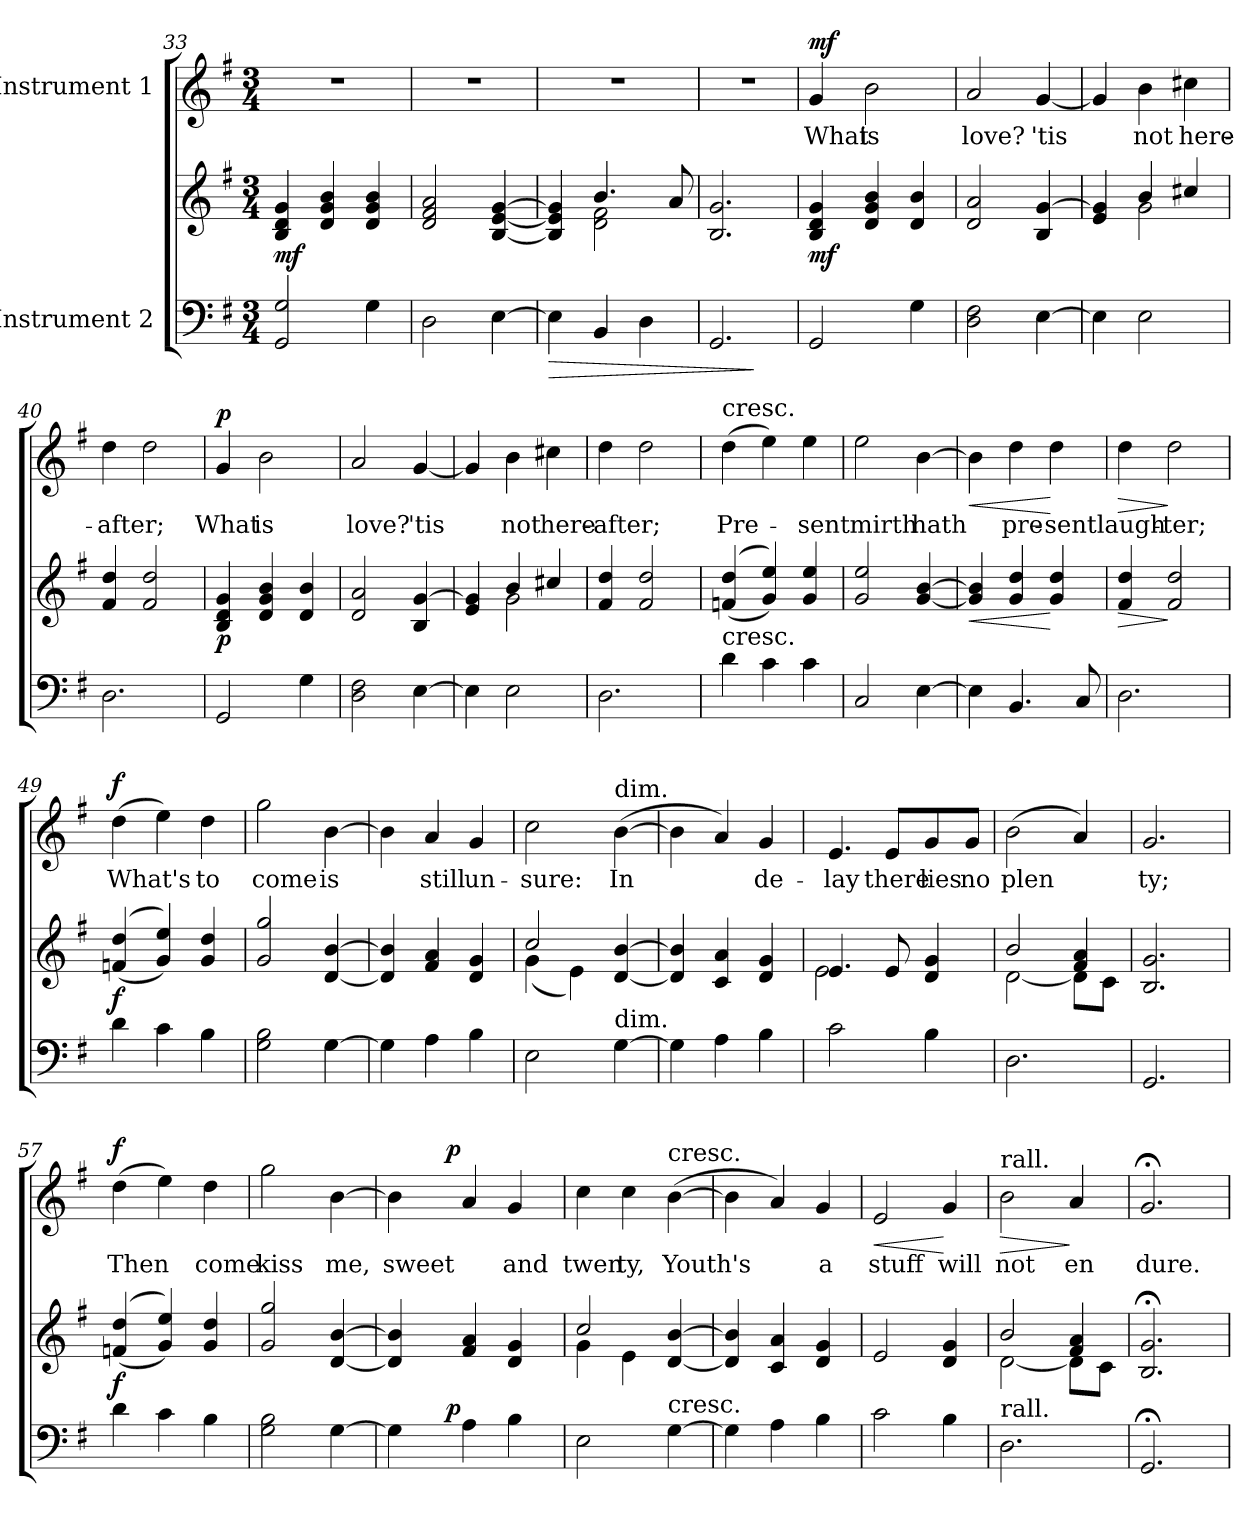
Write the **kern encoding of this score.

**kern	**kern	**dynam	**kern	**text	**dynam
*part2	*part2	*part2	*part1	*part1	*part1
*staff3	*staff2	*staff2/3	*staff1	*staff1	*staff1
*I"Instrument 2	*	*	*I"Instrument 1	*	*
*clefF4	*clefG2	*	*clefG2	*	*
*k[f#]	*k[f#]	*	*k[f#]	*	*
*G:	*G:	*	*G:	*	*
*M3/4	*M3/4	*	*M3/4	*	*
=33	=33	=33	=33	=33	=33
!	!	!LO:DY:b	!LO:N:vis=1	!	!
2GG/ 2G/	4B/ 4d/ 4g/	mf	2.r	.	.
.	4b/ 4g/ 4d/	.	.	.	.
4G\	4d/ 4g/ 4b/	.	.	.	.
=34	=34	=34	=34	=34	=34
!	!	!	!LO:N:vis=1	!	!
2D\	2d/ 2f#/ 2a/	.	2.r	.	.
[>4E\	[>4B/ [>4e/ [>4g/	.	.	.	.
=35	=35	=35	=35	=35	=35
!	!	!LO:HP:b=2	!LO:N:vis=1	!	!
*	*^	*	*	*	*
4E\]	4e/] 4B/] 4g/]	4ryy	>	2.r	.	.
4BB/	4.b/	2d\ 2f#\	.	.	.	.
4D\	.	.	.	.	.	.
.	8a/	.	.	.	.	.
*	*v	*v	*	*	*	*
=36	=36	=36	=36	=36	=36
!	!	!	!LO:N:vis=1	!	!
2.GG/	2.B/ 2.g/	.	2.r	.	.
.	.	]	.	.	.
=37	=37	=37	=37	=37	=37
!	!	!LO:DY:b	!	!LO:LY:b:cj	!LO:DY:a
2GG/	4B/ 4g/ 4d/	mf	4g/	What	mf
!	!	!	!	!LO:LY:b:cj	!
.	4d/ 4b/ 4g/	.	2b\	is	.
4G\	4b/ 4d/	.	.	.	.
!!LO:LB:g=z
=38	=38	=38	=38	=38	=38
!	!	!	!	!LO:LY:b:cj	!
2D\ 2F#\	2d/ 2a/	.	2a/	love?	.
!	!	!	!	!LO:LY:b	!
[>4E\	4B/ [>4g/	.	[<4g/	'tis	.
=39	=39	=39	=39	=39	=39
*	*^	*	*	*	*
4E\]	4e/ 4g/]	4ryy	.	4g/]	.	.
!	!	!	!	!	!LO:LY:b:cj	!
2E\	4b/	2g\	.	4b\	not	.
!	!	!	!	!	!LO:LY:b:cj	!
.	4cc#X/	.	.	4cc#X\	here-	.
*	*v	*v	*	*	*	*
=40	=40	=40	=40	=40	=40
!	!	!	!	!LO:LY:b	!
2.D\	4f#/ 4dd/	.	4dd\	-after;	.
.	2f#/ 2dd/	.	2dd\	.	.
=41	=41	=41	=41	=41	=41
!	!	!LO:DY:b	!	!LO:LY:b:cj	!LO:DY:a
2GG/	4B/ 4d/ 4g/	p	4g/	What	p
!	!	!	!	!LO:LY:b:cj	!
.	4d/ 4g/ 4b/	.	2b\	is	.
4G\	4b/ 4d/	.	.	.	.
=42	=42	=42	=42	=42	=42
!	!	!	!	!LO:LY:b:cj	!
2D\ 2F#\	2d/ 2a/	.	2a/	love?	.
!	!	!	!	!LO:LY:b	!
[>4E\	4B/ [>4g/	.	[<4g/	'tis	.
=43	=43	=43	=43	=43	=43
*	*^	*	*	*	*
4E\]	4e/ 4g/]	4ryy	.	4g/]	.	.
!	!	!	!	!	!LO:LY:b:cj	!
2E\	4b/	2g\	.	4b\	not	.
!	!	!	!	!	!LO:LY:b:cj	!
.	4cc#X/	.	.	4cc#X\	here-	.
*	*v	*v	*	*	*	*
=44	=44	=44	=44	=44	=44
!	!	!	!	!LO:LY:b	!
2.D\	4f#/ 4dd/	.	4dd\	-after;	.
.	2dd/ 2f#/	.	2dd\	.	.
=45	=45	=45	=45	=45	=45
!	!	!	!LO:TX:a:t=cresc.	!	!
!LO:TX:a:t=cresc.	!	!	!	!	!
!	!	!	!	!LO:LY:b	!
4d\	(<(>4fn/ 4dd/	.	(>4dd\	Pre-	.
4c\	4g/ 4ee/))	.	4ee\)	.	.
!	!	!	!	!LO:LY:b:cj	!
4c\	4ee/ 4g/	.	4ee\	-sent	.
=46	=46	=46	=46	=46	=46
!	!	!	!	!LO:LY:b:cj	!
2C/	2g/ 2ee/	.	2ee\	mirth	.
!	!	!	!	!LO:LY:b	!
[<4E\	[>4g/ [>4b/	.	[>4b\	hath	.
!!LO:LB:g=z
=47	=47	=47	=47	=47	=47
!	!	!LO:HP:b	!	!	!LO:HP:b
4E\]	4g/] 4b/]	<	4b\]	.	<
!	!	!	!	!LO:LY:b:cj	!
4.BB/	4g/ 4dd/	.	4dd\	pre-	.
!	!	!	!	!LO:LY:b:cj	!
.	4g/ 4dd/	[	4dd\	-sent	[
8C/	.	.	.	.	.
=48	=48	=48	=48	=48	=48
!	!	!LO:HP:b	!	!LO:LY:b:cj	!LO:HP:b
2.D\	4f#/ 4dd/	>	4dd\	laugh-	>
!	!	!	!	!LO:LY:b:cj	!
.	2f#/ 2dd/	]	2dd\	-ter;	]
=49	=49	=49	=49	=49	=49
!	!	!LO:DY:a=2	!	!LO:LY:b	!LO:DY:a
4d\	(<(>4fn/ 4dd/	f	(>4dd\	What's	f
4c\	4g/ 4ee/))	.	4ee\)	.	.
!	!	!	!	!LO:LY:b:cj	!
4B\	4dd/ 4g/	.	4dd\	to	.
=50	=50	=50	=50	=50	=50
!	!	!	!	!LO:LY:b:cj	!
2G\ 2B\	2g/ 2gg/	.	2gg\	come	.
!	!	!	!	!LO:LY:b:cj	!
[>4G\	[>4d/ [>4b/	.	[>4b\	is	.
=51	=51	=51	=51	=51	=51
4G\]	4d/] 4b/]	.	4b\]	.	.
!	!	!	!	!LO:LY:b:cj	!
4A\	4f#/ 4a/	.	4a/	still	.
!	!	!	!	!LO:LY:b:cj	!
4B\	4d/ 4g/	.	4g/	un-	.
=52	=52	=52	=52	=52	=52
*	*^	*	*	*	*
!	!	!	!	!	!LO:LY:b:cj	!
2E\	2cc/	(<4g\	.	2cc\	-sure:	.
.	.	4e\)	.	.	.	.
!	!	!	!	!LO:TX:a:t=dim.	!	!
!LO:TX:a:t=dim.	!	!	!	!	!	!
!	!	!	!	!	!LO:LY:b:cj	!
[>4G\	[>4d/ [>4b/	4ryy	.	(>[>4b\	In	.
*	*v	*v	*	*	*	*
=53	=53	=53	=53	=53	=53
4G\]	4d/] 4b/]	.	4b\]	.	.
4A\	4c/ 4a/	.	4a/)	.	.
!	!	!	!	!LO:LY:b:cj	!
4B\	4d/ 4g/	.	4g/	de-	.
=54	=54	=54	=54	=54	=54
*	*^	*	*	*	*
!	!	!	!	!	!LO:LY:b:cj	!
2c\	4.e/	2e\	.	4.e/	-lay	.
!	!	!	!	!	!LO:LY:b:cj	!
.	8e/	.	.	8e/L	there	.
!	!	!	!	!	!LO:LY:b:cj	!
4B\	4d/ 4g/	4ryy	.	8g/	lies	.
!	!	!	!	!	!LO:LY:b:cj	!
.	.	.	.	8g/J	no	.
!!LO:LB:g=z
=55	=55	=55	=55	=55	=55	=55
!	!	!	!	!	!LO:LY:b	!
2.D\	2b/	[<2d\	.	(>2b\	plen	.
.	4a/ 4f#/	8d\L]	.	4a/)	.	.
.	.	8c\J	.	.	.	.
=56	=56	=56	=56	=56	=56	=56
!	!	!	!	!	!LO:LY:b:cj	!
*	*v	*v	*	*	*	*
2.GG/	2.B/ 2.g/	.	2.g/	ty;	.
=57	=57	=57	=57	=57	=57
!	!	!LO:DY:a=2	!	!LO:LY:b	!LO:DY:a
4d\	(<(>4fn/ 4dd/	f	(>4dd\	Then	f
4c\	4g/ 4ee/))	.	4ee\)	.	.
!	!	!	!	!LO:LY:b:cj	!
4B\	4dd/ 4g/	.	4dd\	come	.
=58	=58	=58	=58	=58	=58
!	!	!	!	!LO:LY:b:cj	!
2G\ 2B\	2g/ 2gg/	.	2gg\	kiss	.
!	!	!	!	!LO:LY:b	!
[>4G\	[>4d/ [>4b/	.	[>4b\	me,	.
=59	=59	=59	=59	=59	=59
!	!	!	!	!LO:LY:b	!
*^	*	*	*^	*	*
4G\]	8ryy	4d/] 4b/]	.	4b\]	8ryy	sweet	.
.	16ryy	.	.	.	16ryy	.	.
.	64ryy	.	.	.	64ryy	.	.
!	!	!	!LO:DY:a=2	!	!	!	!LO:DY:a
.	2ryy	.	p	.	2ryy	.	p
4A\	.	4f#/ 4a/	.	4a/	.	.	.
!	!	!	!	!	!	!LO:LY:b:cj	!
4B\	.	4g/ 4d/	.	4g/	.	and	.
.	32.ryy	.	.	.	32.ryy	.	.
=60	=60	=60	=60	=60	=60	=60	=60
*	*	*^	*	*	*	*	*
!	!	!	!	!	!	!	!LO:LY:b:cj	!
*v	*v	*	*	*	*v	*v	*	*
2E\	2cc/	4g\	.	4cc\	twen	.
!	!	!	!	!	!LO:LY:b:cj	!
.	.	4e\	.	4cc\	ty,	.
!	!	!	!	!LO:TX:a:t=cresc.	!	!
!LO:TX:a:t=cresc.	!	!	!	!	!	!
!	!	!	!	!	!LO:LY:b	!
[>4G\	[>4d/ [>4b/	4ryy	.	(>[>4b\	Youth's	.
*	*v	*v	*	*	*	*
=61	=61	=61	=61	=61	=61
4G\]	4d/] 4b/]	.	4b\]	.	.
4A\	4c/ 4a/	.	4a/)	.	.
!	!	!	!	!LO:LY:b:cj	!
4B\	4d/ 4g/	.	4g/	a	.
=62	=62	=62	=62	=62	=62
!	!	!	!	!LO:LY:b:cj	!LO:HP:b
2c\	2e/	.	2e/	stuff	<
!	!	!	!	!LO:LY:b:cj	!
4B\	4g/ 4d/	.	4g/	will	[
=63	=63	=63	=63	=63	=63
*	*^	*	*	*	*
!	!	!	!	!LO:TX:a:t=rall.	!	!
!LO:TX:a:t=rall.	!	!	!	!	!	!
!	!	!	!	!	!LO:LY:b:cj	!LO:HP:b
2.D\	2b/	[<2d\	.	2b\	not	>
!	!	!	!	!	!LO:LY:b:cj	!
.	4f#/ 4a/	8d\L]	.	4a/	en	]
.	.	8c\J	.	.	.	.
=64	=64	=64	=64	=64	=64	=64
!	!	!	!	!	!LO:LY:b:cj	!
*	*v	*v	*	*	*	*
2.GG;</	2.B/;< 2.g/;<	.	2.g;</	dure.	.
=	=	=!	=!	=!	=!
*-	*-	*-	*-	*-	*-
